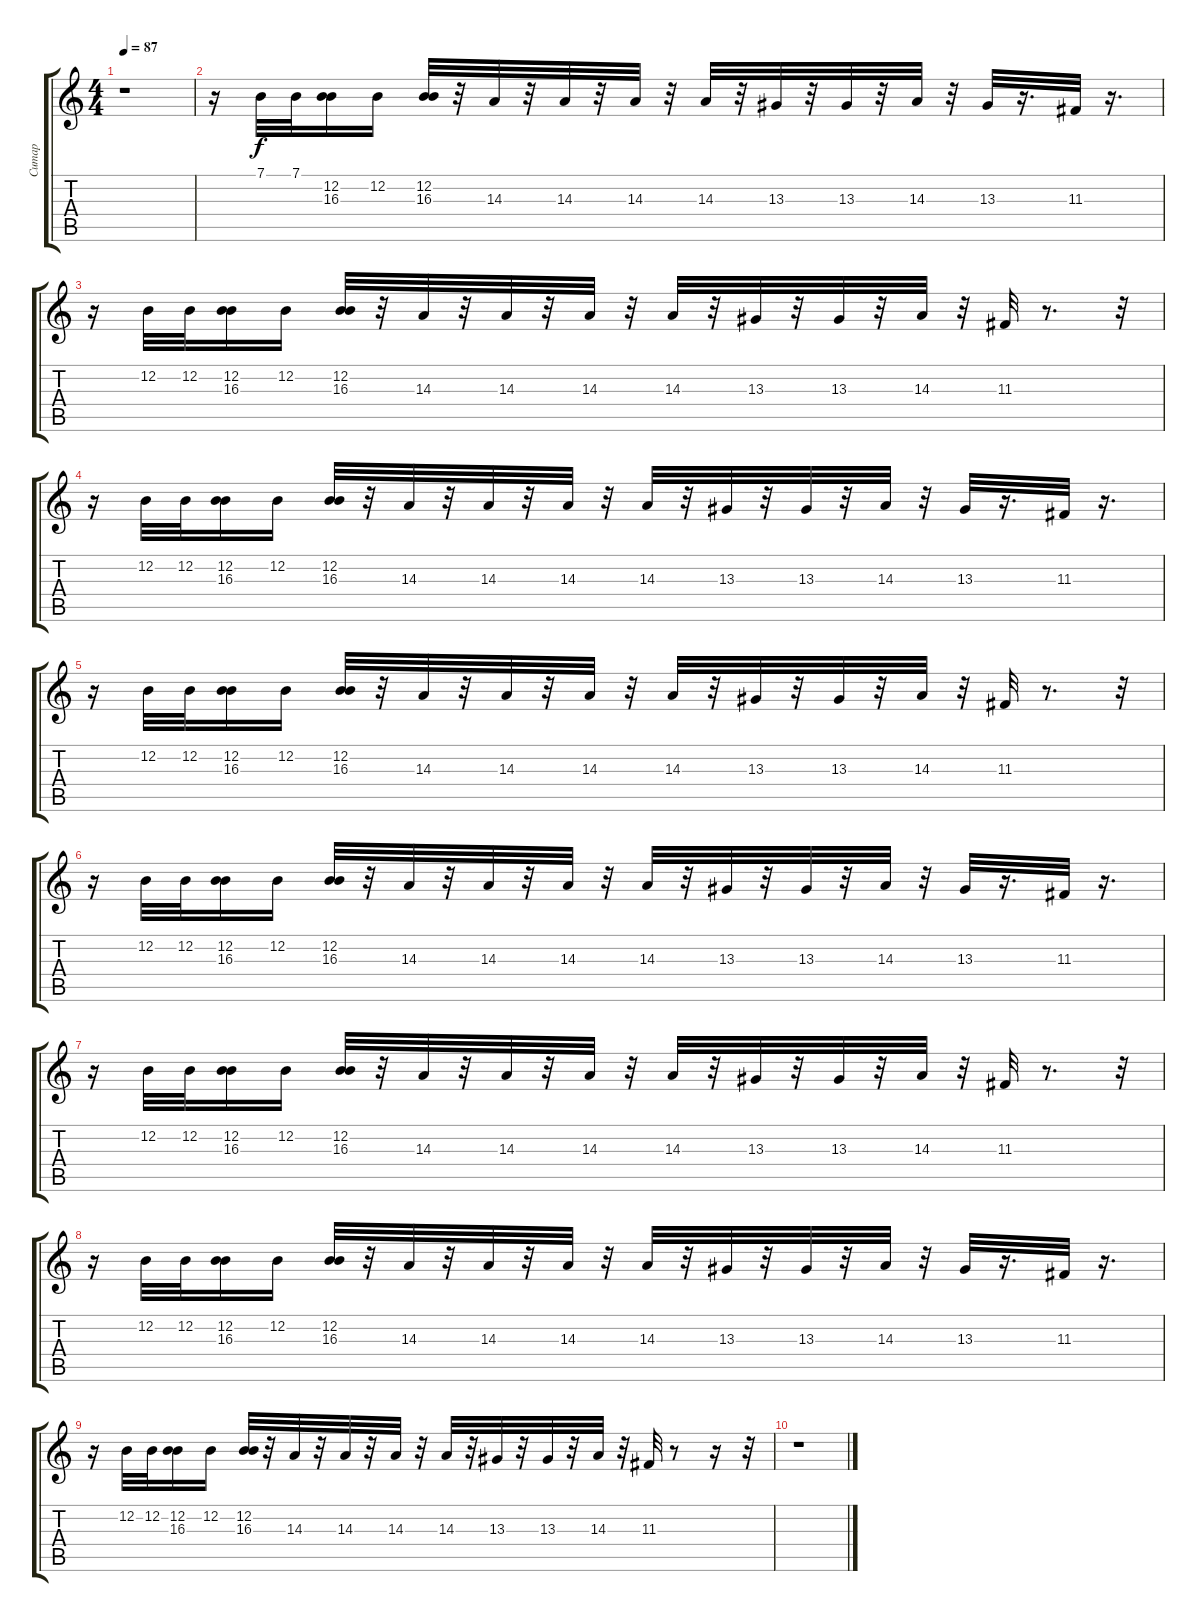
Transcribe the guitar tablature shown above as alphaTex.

\track ("Ситар" "Ситар") {instrument sitar}
\staff {score tabs}
\tuning (E4 B3 G3 D3 A2 E2) {hide}
\ts (4 4)
\tempo 87
\clef g2
\ks c
r.1{dy f} |
r.16 7.1.32 7.1.32 (12.2 16.3).16 12.2.16 (12.2 16.3).32 r.32 14.3.32 r.32 14.3.32 r.32 14.3.32 r.32 14.3.32 r.32 13.3.32 r.32 13.3.32 r.32 14.3.32 r.32 13.3.32 r.16{d} 11.3.32 r.16{d} |
r.16 12.2.32 12.2.32 (12.2 16.3).16 12.2.16 (12.2 16.3).32 r.32 14.3.32 r.32 14.3.32 r.32 14.3.32 r.32 14.3.32 r.32 13.3.32 r.32 13.3.32 r.32 14.3.32 r.32 11.3.32 r.8{d} r.32 |
r.16 12.2.32 12.2.32 (12.2 16.3).16 12.2.16 (12.2 16.3).32 r.32 14.3.32 r.32 14.3.32 r.32 14.3.32 r.32 14.3.32 r.32 13.3.32 r.32 13.3.32 r.32 14.3.32 r.32 13.3.32 r.16{d} 11.3.32 r.16{d} |
r.16 12.2.32 12.2.32 (12.2 16.3).16 12.2.16 (12.2 16.3).32 r.32 14.3.32 r.32 14.3.32 r.32 14.3.32 r.32 14.3.32 r.32 13.3.32 r.32 13.3.32 r.32 14.3.32 r.32 11.3.32 r.8{d} r.32 |
r.16 12.2.32 12.2.32 (12.2 16.3).16 12.2.16 (12.2 16.3).32 r.32 14.3.32 r.32 14.3.32 r.32 14.3.32 r.32 14.3.32 r.32 13.3.32 r.32 13.3.32 r.32 14.3.32 r.32 13.3.32 r.16{d} 11.3.32 r.16{d} |
r.16 12.2.32 12.2.32 (12.2 16.3).16 12.2.16 (12.2 16.3).32 r.32 14.3.32 r.32 14.3.32 r.32 14.3.32 r.32 14.3.32 r.32 13.3.32 r.32 13.3.32 r.32 14.3.32 r.32 11.3.32 r.8{d} r.32 |
r.16 12.2.32 12.2.32 (12.2 16.3).16 12.2.16 (12.2 16.3).32 r.32 14.3.32 r.32 14.3.32 r.32 14.3.32 r.32 14.3.32 r.32 13.3.32 r.32 13.3.32 r.32 14.3.32 r.32 13.3.32 r.16{d} 11.3.32 r.16{d} |
r.16 12.2.32 12.2.32 (12.2 16.3).16 12.2.16 (12.2 16.3).32 r.32 14.3.32 r.32 14.3.32 r.32 14.3.32 r.32 14.3.32 r.32 13.3.32 r.32 13.3.32 r.32 14.3.32 r.32 11.3.32 r.8 r.16 r.32 |
r.1
